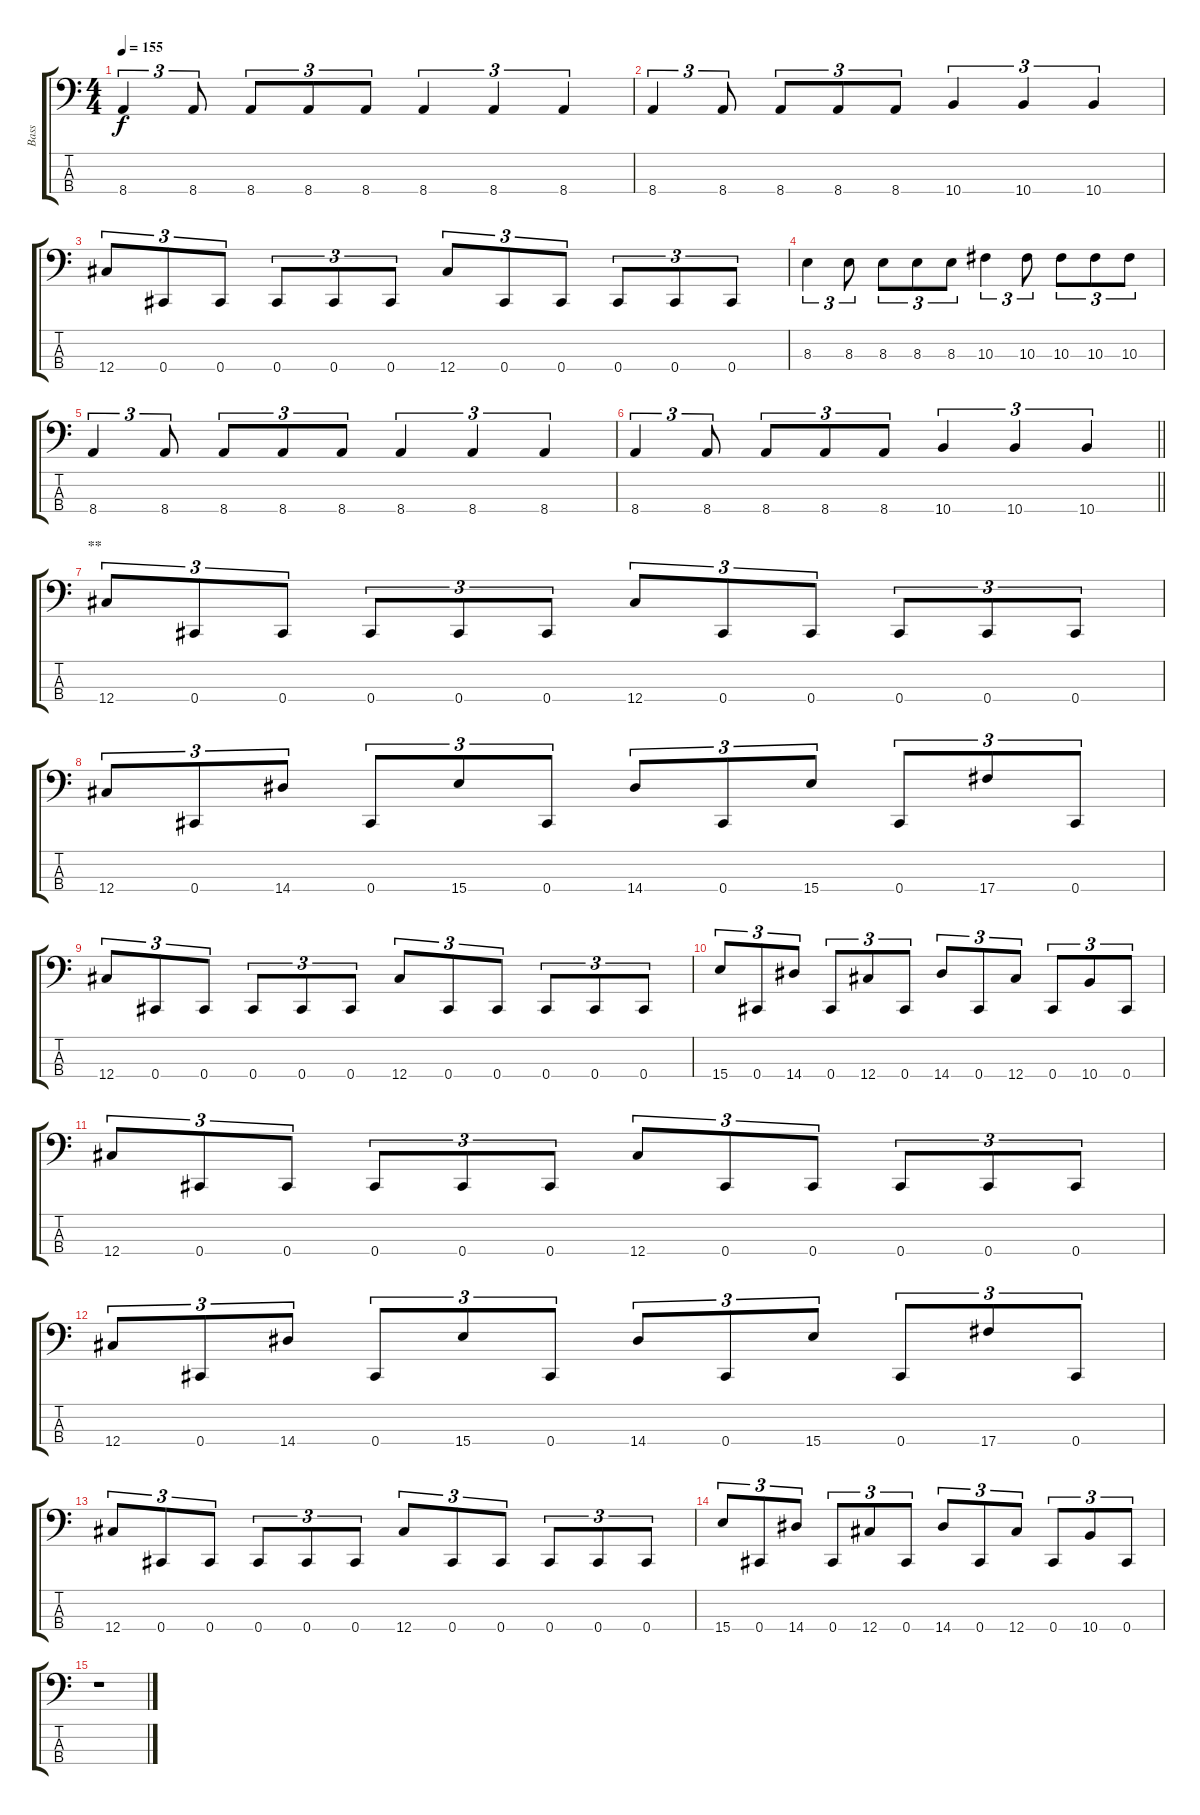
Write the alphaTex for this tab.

\track ("Bass" "Bass") {instrument electricbasspick}
\staff {score tabs}
\tuning (Gb2 Db2 Ab1 Db1) {hide}
\ts (4 4)
\tempo 155
\clef f4
\ks c
8.4.4{tu (3 2) dy f} 8.4.8{tu (3 2)} 8.4.8{tu (3 2)} 8.4.8{tu (3 2)} 8.4.8{tu (3 2)} 8.4.4{tu (3 2)} 8.4.4{tu (3 2)} 8.4.4{tu (3 2)} |
8.4.4{tu (3 2)} 8.4.8{tu (3 2)} 8.4.8{tu (3 2)} 8.4.8{tu (3 2)} 8.4.8{tu (3 2)} 10.4.4{tu (3 2)} 10.4.4{tu (3 2)} 10.4.4{tu (3 2)} |
12.4.8{tu (3 2)} 0.4.8{tu (3 2)} 0.4.8{tu (3 2)} 0.4.8{tu (3 2)} 0.4.8{tu (3 2)} 0.4.8{tu (3 2)} 12.4.8{tu (3 2)} 0.4.8{tu (3 2)} 0.4.8{tu (3 2)} 0.4.8{tu (3 2)} 0.4.8{tu (3 2)} 0.4.8{tu (3 2)} |
8.3.4{tu (3 2)} 8.3.8{tu (3 2)} 8.3.8{tu (3 2)} 8.3.8{tu (3 2)} 8.3.8{tu (3 2)} 10.3.4{tu (3 2)} 10.3.8{tu (3 2)} 10.3.8{tu (3 2)} 10.3.8{tu (3 2)} 10.3.8{tu (3 2)} |
8.4.4{tu (3 2)} 8.4.8{tu (3 2)} 8.4.8{tu (3 2)} 8.4.8{tu (3 2)} 8.4.8{tu (3 2)} 8.4.4{tu (3 2)} 8.4.4{tu (3 2)} 8.4.4{tu (3 2)} |
\barLineRight lightlight
8.4.4{tu (3 2)} 8.4.8{tu (3 2)} 8.4.8{tu (3 2)} 8.4.8{tu (3 2)} 8.4.8{tu (3 2)} 10.4.4{tu (3 2)} 10.4.4{tu (3 2)} 10.4.4{tu (3 2)} |
\section ("" "**")
12.4.8{tu (3 2)} 0.4.8{tu (3 2)} 0.4.8{tu (3 2)} 0.4.8{tu (3 2)} 0.4.8{tu (3 2)} 0.4.8{tu (3 2)} 12.4.8{tu (3 2)} 0.4.8{tu (3 2)} 0.4.8{tu (3 2)} 0.4.8{tu (3 2)} 0.4.8{tu (3 2)} 0.4.8{tu (3 2)} |
12.4.8{tu (3 2)} 0.4.8{tu (3 2)} 14.4.8{tu (3 2)} 0.4.8{tu (3 2)} 15.4.8{tu (3 2)} 0.4.8{tu (3 2)} 14.4.8{tu (3 2)} 0.4.8{tu (3 2)} 15.4.8{tu (3 2)} 0.4.8{tu (3 2)} 17.4.8{tu (3 2)} 0.4.8{tu (3 2)} |
12.4.8{tu (3 2)} 0.4.8{tu (3 2)} 0.4.8{tu (3 2)} 0.4.8{tu (3 2)} 0.4.8{tu (3 2)} 0.4.8{tu (3 2)} 12.4.8{tu (3 2)} 0.4.8{tu (3 2)} 0.4.8{tu (3 2)} 0.4.8{tu (3 2)} 0.4.8{tu (3 2)} 0.4.8{tu (3 2)} |
15.4.8{tu (3 2)} 0.4.8{tu (3 2)} 14.4.8{tu (3 2)} 0.4.8{tu (3 2)} 12.4.8{tu (3 2)} 0.4.8{tu (3 2)} 14.4.8{tu (3 2)} 0.4.8{tu (3 2)} 12.4.8{tu (3 2)} 0.4.8{tu (3 2)} 10.4.8{tu (3 2)} 0.4.8{tu (3 2)} |
12.4.8{tu (3 2)} 0.4.8{tu (3 2)} 0.4.8{tu (3 2)} 0.4.8{tu (3 2)} 0.4.8{tu (3 2)} 0.4.8{tu (3 2)} 12.4.8{tu (3 2)} 0.4.8{tu (3 2)} 0.4.8{tu (3 2)} 0.4.8{tu (3 2)} 0.4.8{tu (3 2)} 0.4.8{tu (3 2)} |
12.4.8{tu (3 2)} 0.4.8{tu (3 2)} 14.4.8{tu (3 2)} 0.4.8{tu (3 2)} 15.4.8{tu (3 2)} 0.4.8{tu (3 2)} 14.4.8{tu (3 2)} 0.4.8{tu (3 2)} 15.4.8{tu (3 2)} 0.4.8{tu (3 2)} 17.4.8{tu (3 2)} 0.4.8{tu (3 2)} |
12.4.8{tu (3 2)} 0.4.8{tu (3 2)} 0.4.8{tu (3 2)} 0.4.8{tu (3 2)} 0.4.8{tu (3 2)} 0.4.8{tu (3 2)} 12.4.8{tu (3 2)} 0.4.8{tu (3 2)} 0.4.8{tu (3 2)} 0.4.8{tu (3 2)} 0.4.8{tu (3 2)} 0.4.8{tu (3 2)} |
15.4.8{tu (3 2)} 0.4.8{tu (3 2)} 14.4.8{tu (3 2)} 0.4.8{tu (3 2)} 12.4.8{tu (3 2)} 0.4.8{tu (3 2)} 14.4.8{tu (3 2)} 0.4.8{tu (3 2)} 12.4.8{tu (3 2)} 0.4.8{tu (3 2)} 10.4.8{tu (3 2)} 0.4.8{tu (3 2)} |
r.1
